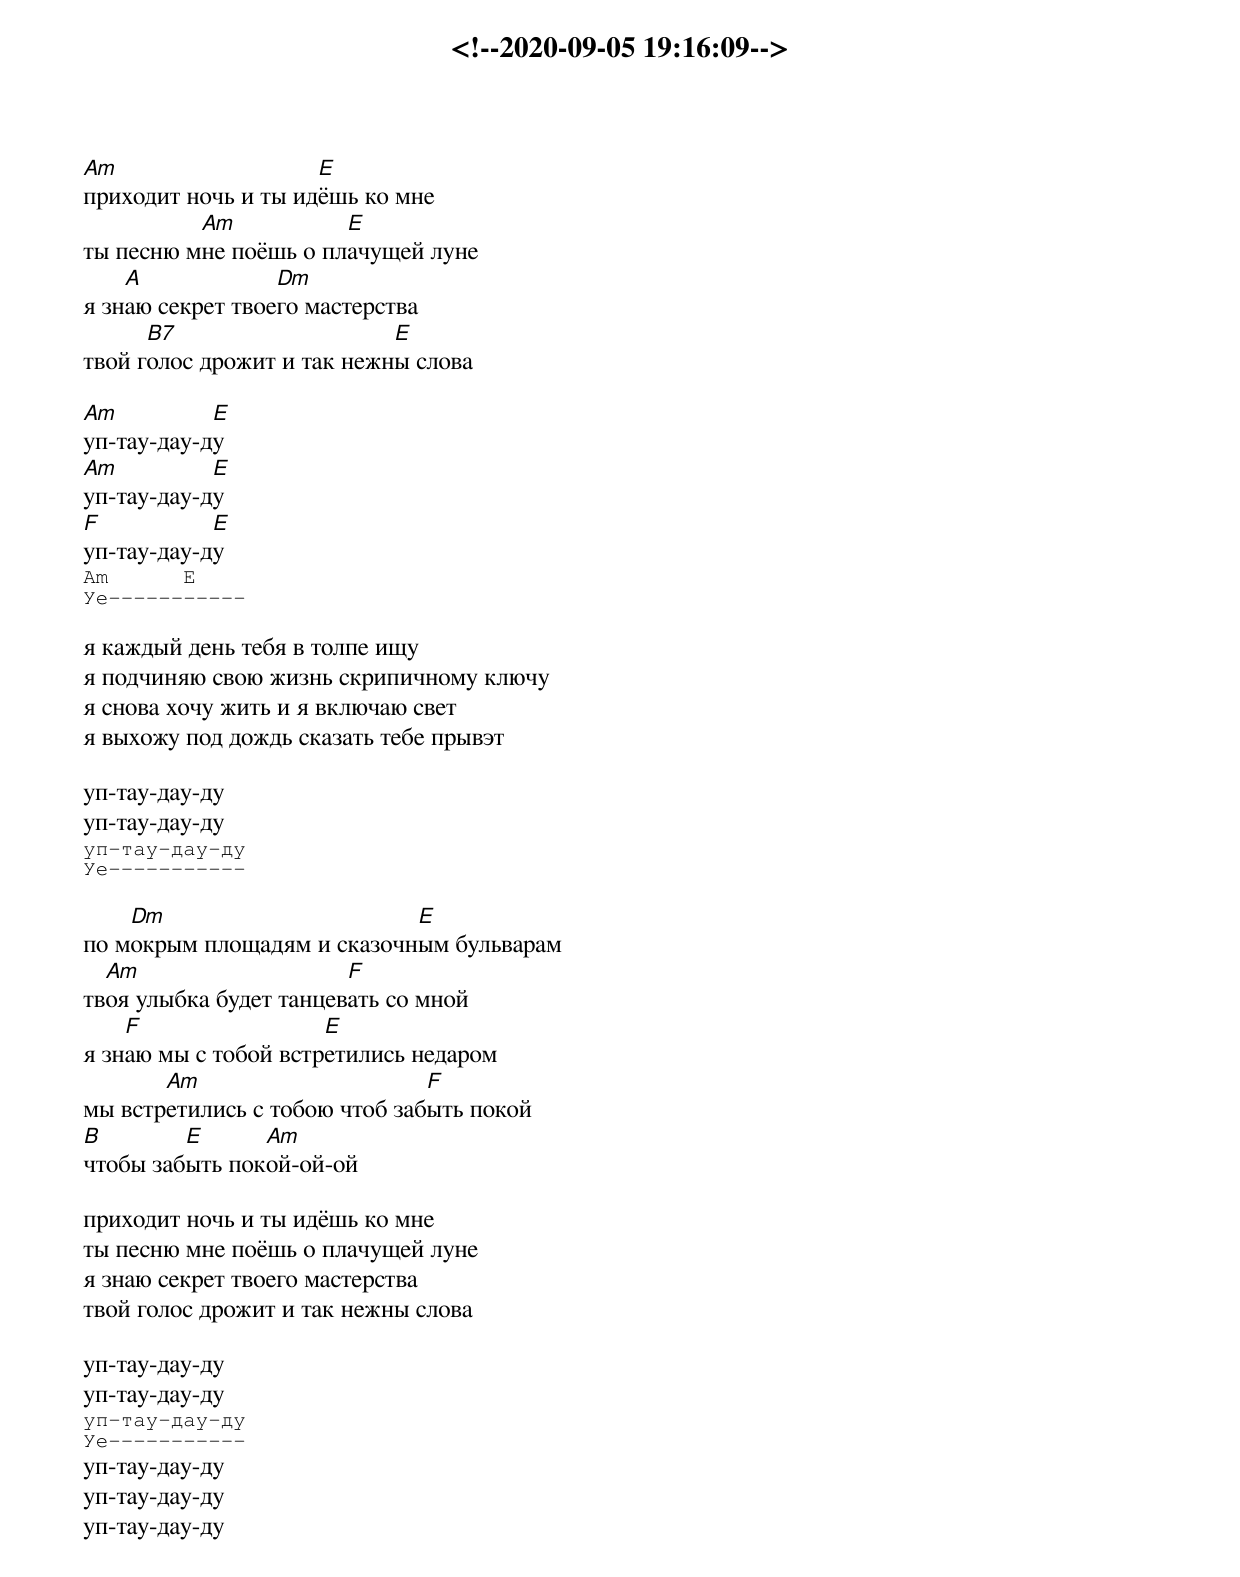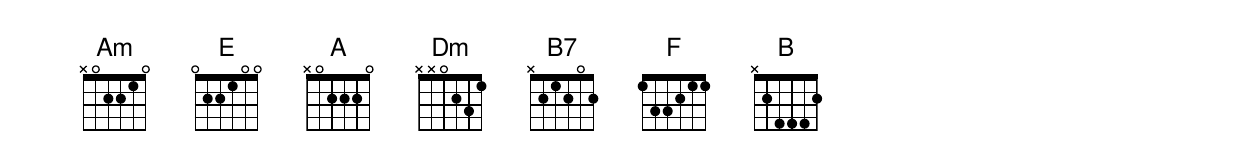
<!--2020-09-05 19:16:09-->
Am                   E
приходит ночь и ты идёшь ко мне
          Am           E
ты песню мне поёшь о плачущей луне
    A             Dm
я знаю секрет твоего мастерства
      B7                    E
твой голос дрожит и так нежны слова

Am          E
уп-тау-дау-ду
Am          E
уп-тау-дау-ду
F           E
уп-тау-дау-ду
Am      E
Уе-----------

я каждый день тебя в толпе ищу
я подчиняю свою жизнь скрипичному ключу
я снова хочу жить и я включаю свет
я выхожу под дождь сказать тебе прывэт

уп-тау-дау-ду
уп-тау-дау-ду
уп-тау-дау-ду
Уе-----------

    Dm                      E
по мокрым площадям и сказочным бульварам
  Am                    F
твоя улыбка будет танцевать со мной
    F                 E
я знаю мы с тобой встретились недаром
       Am                      F
мы встретились с тобою чтоб забыть покой
B        E      Am
чтобы забыть покой-ой-ой

приходит ночь и ты идёшь ко мне
ты песню мне поёшь о плачущей луне
я знаю секрет твоего мастерства
твой голос дрожит и так нежны слова

уп-тау-дау-ду
уп-тау-дау-ду
уп-тау-дау-ду
Уе-----------
уп-тау-дау-ду
уп-тау-дау-ду
уп-тау-дау-ду
